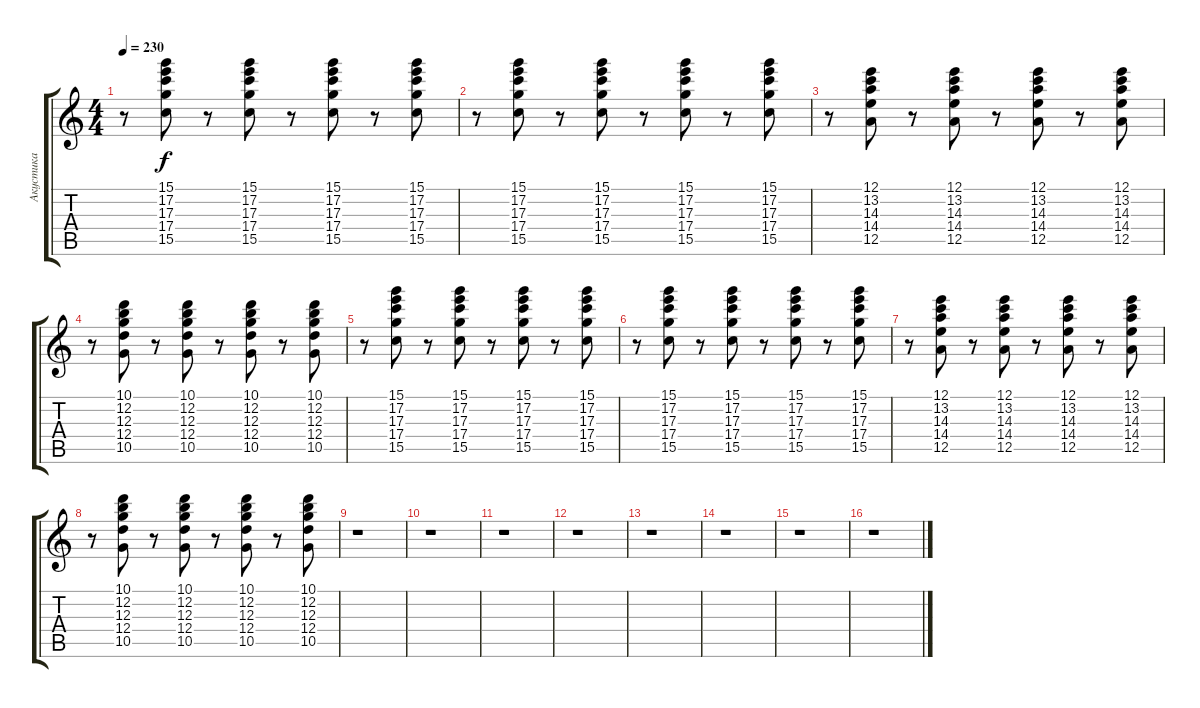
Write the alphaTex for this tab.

\track ("Акустика" "Акустика") {instrument acousticguitarsteel}
\staff {score tabs}
\tuning (E4 B3 G3 D3 A2 E2) {hide}
\ts (4 4)
\tempo 230
\clef g2
\ks c
r.8{dy f} (15.1 17.2 17.3 17.4 15.5).8 r.8 (15.1 17.2 17.3 17.4 15.5).8 r.8 (15.1 17.2 17.3 17.4 15.5).8 r.8 (15.1 17.2 17.3 17.4 15.5).8 |
r.8 (15.1 17.2 17.3 17.4 15.5).8 r.8 (15.1 17.2 17.3 17.4 15.5).8 r.8 (15.1 17.2 17.3 17.4 15.5).8 r.8 (15.1 17.2 17.3 17.4 15.5).8 |
r.8 (12.1 13.2 14.3 14.4 12.5).8 r.8 (12.1 13.2 14.3 14.4 12.5).8 r.8 (12.1 13.2 14.3 14.4 12.5).8 r.8 (12.1 13.2 14.3 14.4 12.5).8 |
r.8 (10.1 12.2 12.3 12.4 10.5).8 r.8 (10.1 12.2 12.3 12.4 10.5).8 r.8 (10.1 12.2 12.3 12.4 10.5).8 r.8 (10.1 12.2 12.3 12.4 10.5).8 |
r.8 (15.1 17.2 17.3 17.4 15.5).8 r.8 (15.1 17.2 17.3 17.4 15.5).8 r.8 (15.1 17.2 17.3 17.4 15.5).8 r.8 (15.1 17.2 17.3 17.4 15.5).8 |
r.8 (15.1 17.2 17.3 17.4 15.5).8 r.8 (15.1 17.2 17.3 17.4 15.5).8 r.8 (15.1 17.2 17.3 17.4 15.5).8 r.8 (15.1 17.2 17.3 17.4 15.5).8 |
r.8 (12.1 13.2 14.3 14.4 12.5).8 r.8 (12.1 13.2 14.3 14.4 12.5).8 r.8 (12.1 13.2 14.3 14.4 12.5).8 r.8 (12.1 13.2 14.3 14.4 12.5).8 |
r.8 (10.1 12.2 12.3 12.4 10.5).8 r.8 (10.1 12.2 12.3 12.4 10.5).8 r.8 (10.1 12.2 12.3 12.4 10.5).8 r.8 (10.1 12.2 12.3 12.4 10.5).8 |
r.1 |
r.1 |
r.1 |
r.1 |
r.1 |
r.1 |
r.1 |
r.1
